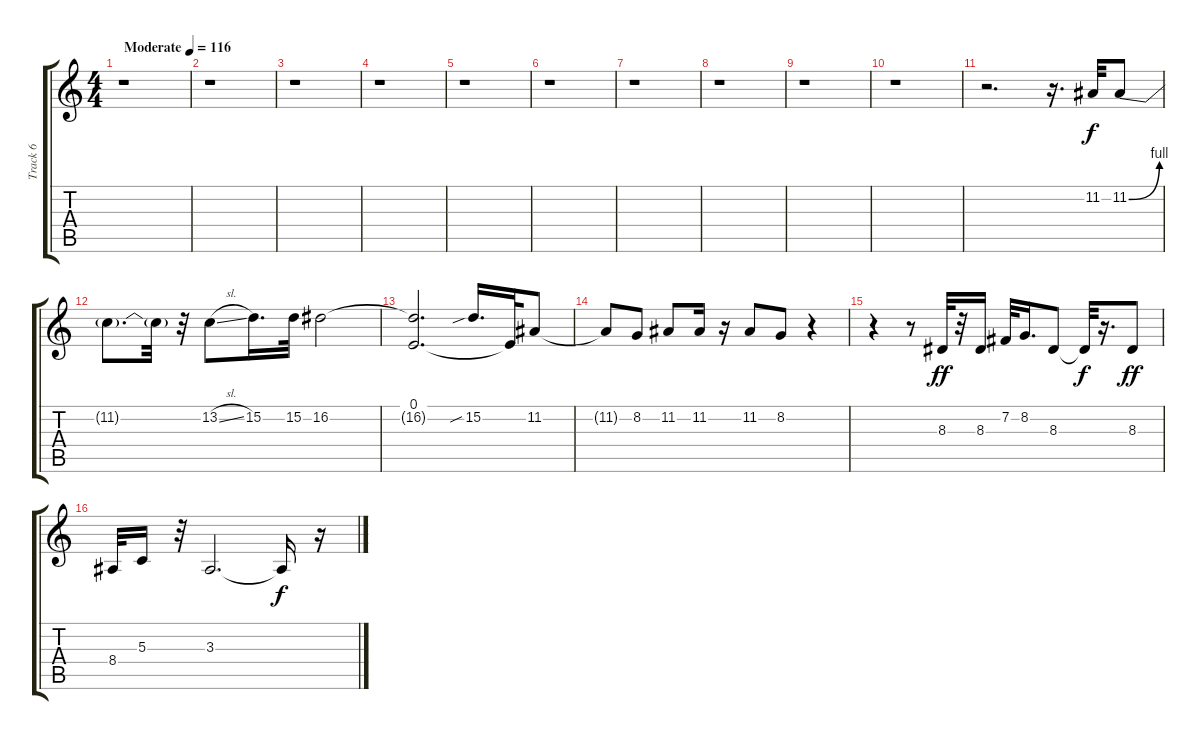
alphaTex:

\track ("Track 6" "Track 6") {instrument altosax}
\staff {score tabs}
\tuning (E4 B3 G3 D3 A2 E2) {hide}
\ts (4 4)
\tempo (116 "Moderate")
\clef g2
\ks c
r.1{dy f instrument altosax} |
r.1 |
r.1 |
r.1 |
r.1 |
r.1 |
r.1 |
r.1 |
r.1 |
r.1 |
r.2{d volume 6 instrument distortionguitar} r.16{d} 11.2.32 11.2{be (bend 0 0 60 4)}.8 |
11.2{t}.8{d} 11.2{t}.32 r.32 13.2{sl}.8 15.2.16{d} 15.2.32 16.2.2 |
(0.1 16.2{t}).2{d} 15.2{sib}.16{d} 0.1{t}.32 11.2.8 |
11.2{t}.8 8.2.8 11.2.8 11.2.16 r.16 11.2.8 8.2.8 r.4 |
r.4 r.8 8.3.32{dy ff} r.32 8.3.16 7.2.32 8.2.16{d} 8.3.8 8.3{t}.32{dy f} r.16{d} 8.3.8{dy ff} |
8.4.32 5.3.16 r.32 3.3.2{d} 3.3{t}.16{dy f} r.16
